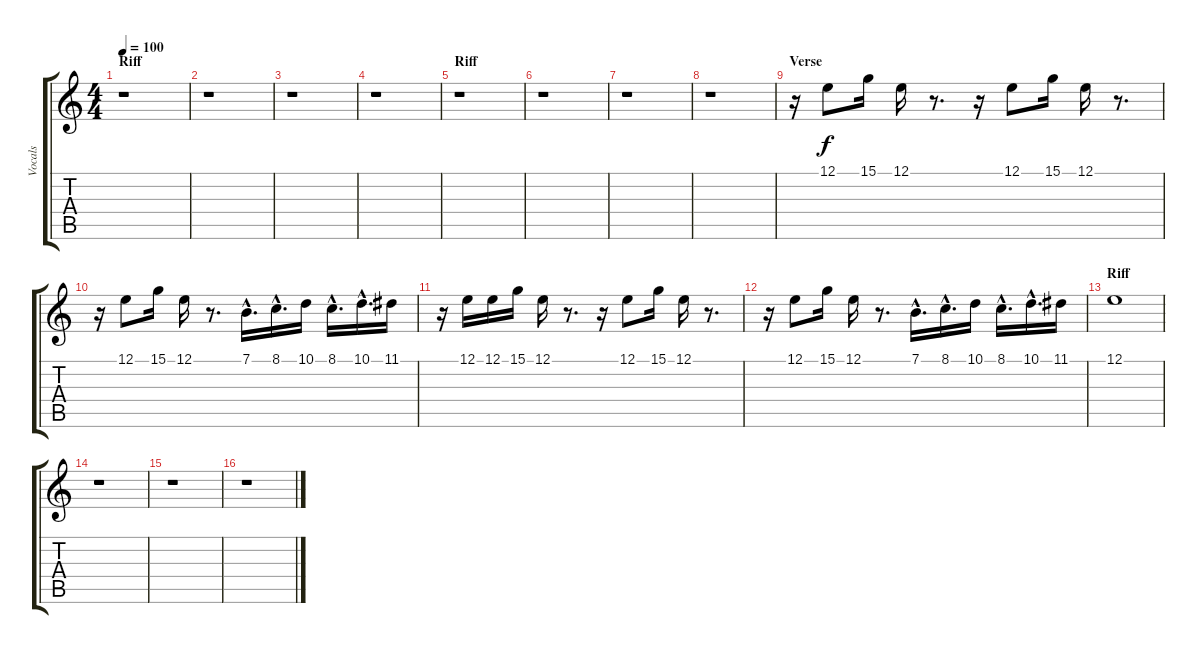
\track ("Vocals" "Vocals") {instrument frenchhorn}
\staff {score tabs}
\tuning (E4 B3 G3 D3 A2 E2) {hide}
\ts (4 4)
\section ("" "Riff")
\tempo 100
\clef g2
\ks c
r.1{dy f volume 16 instrument frenchhorn} |
r.1 |
r.1 |
r.1 |
\section ("" "Riff")
r.1 |
r.1 |
r.1 |
r.1 |
\section ("" "Verse")
r.16 12.1.8 15.1.16 12.1.16 r.8{d} r.16 12.1.8 15.1.16 12.1.16 r.8{d} |
r.16 12.1.8 15.1.16 12.1.16 r.8{d} 7.1{hac}.16{d} 8.1{hac}.16{d} 10.1.16 8.1{hac}.16{d} 10.1{hac}.16{d} 11.1.16 |
r.16 12.1.16 12.1.16 15.1.16 12.1.16 r.8{d} r.16 12.1.8 15.1.16 12.1.16 r.8{d} |
r.16 12.1.8 15.1.16 12.1.16 r.8{d} 7.1{hac}.16{d} 8.1{hac}.16{d} 10.1.16 8.1{hac}.16{d} 10.1{hac}.16{d} 11.1.16 |
\section ("" "Riff")
12.1.1 |
r.1 |
r.1 |
r.1
